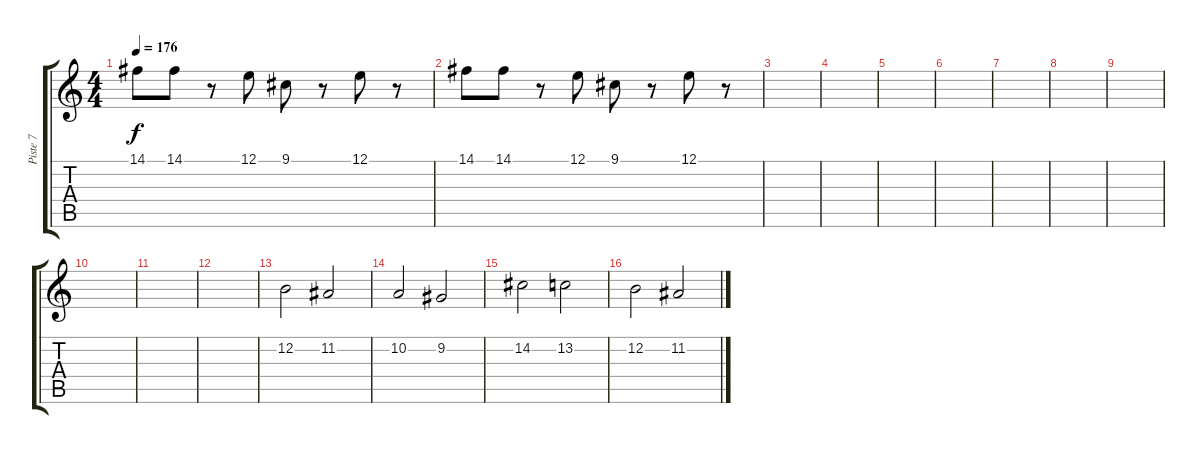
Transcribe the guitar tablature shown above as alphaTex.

\track ("Piste 7" "Piste 7") {instrument trumpet}
\staff {score tabs}
\tuning (E4 B3 G3 D3 A2 E2) {hide}
\ts (4 4)
\tempo 176
\clef g2
\ks c
14.1.8{dy f} 14.1.8 r.8 12.1.8 9.1.8 r.8 12.1.8 r.8 |
14.1.8 14.1.8 r.8 12.1.8 9.1.8 r.8 12.1.8 r.8 |
|
|
|
|
|
|
|
|
|
|
12.2.2 11.2.2 |
10.2.2 9.2.2 |
14.2.2 13.2.2 |
12.2.2 11.2.2
